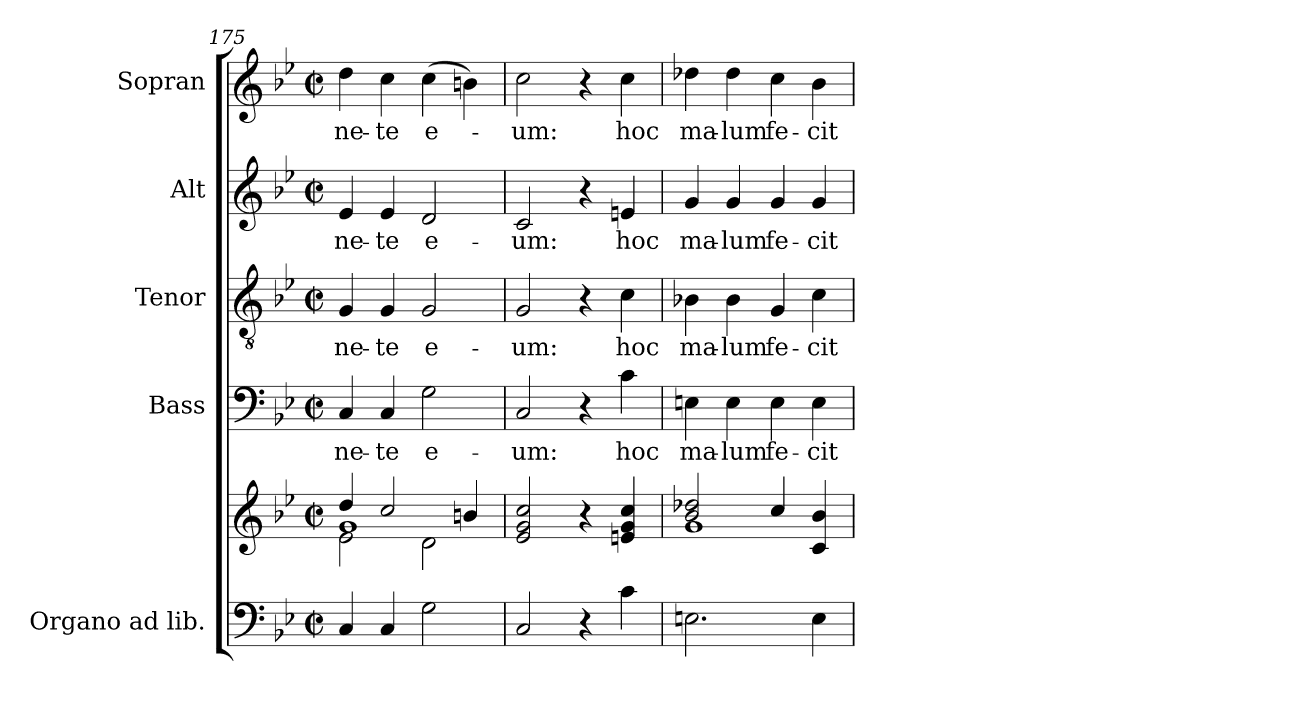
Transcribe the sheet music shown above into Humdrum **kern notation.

**kern	**kern	**kern	**text	**kern	**text	**kern	**text	**kern	**text
*part5	*part5	*part4	*part4	*part3	*part3	*part2	*part2	*part1	*part1
*staff6	*staff5	*staff4	*staff4	*staff3	*staff3	*staff2	*staff2	*staff1	*staff1
*I"Organo ad lib.	*	*I"Bass	*	*I"Tenor	*	*I"Alt	*	*I"Sopran	*
*	*	*I'B.	*	*I'T.	*	*I'A.	*	*I'S.	*
*clefF4	*clefG2	*clefF4	*	*clefGv2	*	*clefG2	*	*clefG2	*
*k[b-e-]	*k[b-e-]	*k[b-e-]	*	*k[b-e-]	*	*k[b-e-]	*	*k[b-e-]	*
*B-:	*B-:	*B-:	*	*B-:	*	*B-:	*	*B-:	*
*M2/2	*M2/2	*M2/2	*	*M2/2	*	*M2/2	*	*M2/2	*
*met(c|)	*met(c|)	*met(c|)	*	*met(c|)	*	*met(c|)	*	*met(c|)	*
=175	=175	=175	=175	=175	=175	=175	=175	=175	=175
*	*^	*	*	*	*	*	*	*	*
*	*	*^	*	*	*	*	*	*	*	*
!	!	!	!	!	!LO:LY:b	!	!LO:LY:b	!	!LO:LY:b	!	!LO:LY:b
4C/	4dd/	2e-\	1g	4C/	-ne-	4G/	-ne-	4e-/	-ne-	4dd\	-ne-
!	!	!	!	!	!LO:LY:b	!	!LO:LY:b	!	!LO:LY:b	!	!LO:LY:b
4C/	2cc/	.	.	4C/	-te	4G/	-te	4e-/	-te	4cc\	-te
!	!	!	!	!	!LO:LY:b	!	!LO:LY:b	!	!LO:LY:b	!	!LO:LY:b
2G\	.	2d\	.	2G\	e-	2G/	e-	2d/	e-	(>4cc\	e-
.	4bn/	.	.	.	.	.	.	.	.	4bn\)	.
*	*v	*v	*v	*	*	*	*	*	*	*	*
!!LO:PB:g=z
=176	=176	=176	=176	=176	=176	=176	=176	=176	=176
!	!	!	!LO:LY:b	!	!LO:LY:b	!	!LO:LY:b	!	!LO:LY:b
2C/	2e-/ 2g/ 2cc/	2C/	-um:	2G/	-um:	2c/	-um:	2cc\	-um:
4r	4r	4r	.	4r	.	4r	.	4r	.
!	!	!	!LO:LY:b	!	!LO:LY:b	!	!LO:LY:b	!	!LO:LY:b
4c\	4en/ 4g/ 4cc/	4c\	hoc	4c\	hoc	4en/	hoc	4cc\	hoc
=177	=177	=177	=177	=177	=177	=177	=177	=177	=177
*	*^	*	*	*	*	*	*	*	*
!	!	!	!	!LO:LY:b	!	!LO:LY:b	!	!LO:LY:b	!	!LO:LY:b
2.En\	2b-/ 2dd-X/	1g	4En\	ma-	4B-X\	ma-	4g/	ma-	4dd-X\	ma-
!	!	!	!	!LO:LY:b	!	!LO:LY:b	!	!LO:LY:b	!	!LO:LY:b
.	.	.	4E\	-lum	4B-\	-lum	4g/	-lum	4dd-\	-lum
!	!	!	!	!LO:LY:b	!	!LO:LY:b	!	!LO:LY:b	!	!LO:LY:b
.	4cc/	.	4E\	fe-	4G/	fe-	4g/	fe-	4cc\	fe-
!	!	!	!	!LO:LY:b	!	!LO:LY:b	!	!LO:LY:b	!	!LO:LY:b
4E\	4c/ 4b-/	.	4E\	-cit	4c\	-cit	4g/	-cit	4b-\	-cit
*	*v	*v	*	*	*	*	*	*	*	*
=	=	=	=	=	=	=	=	=	=
*-	*-	*-	*-	*-	*-	*-	*-	*-	*-
